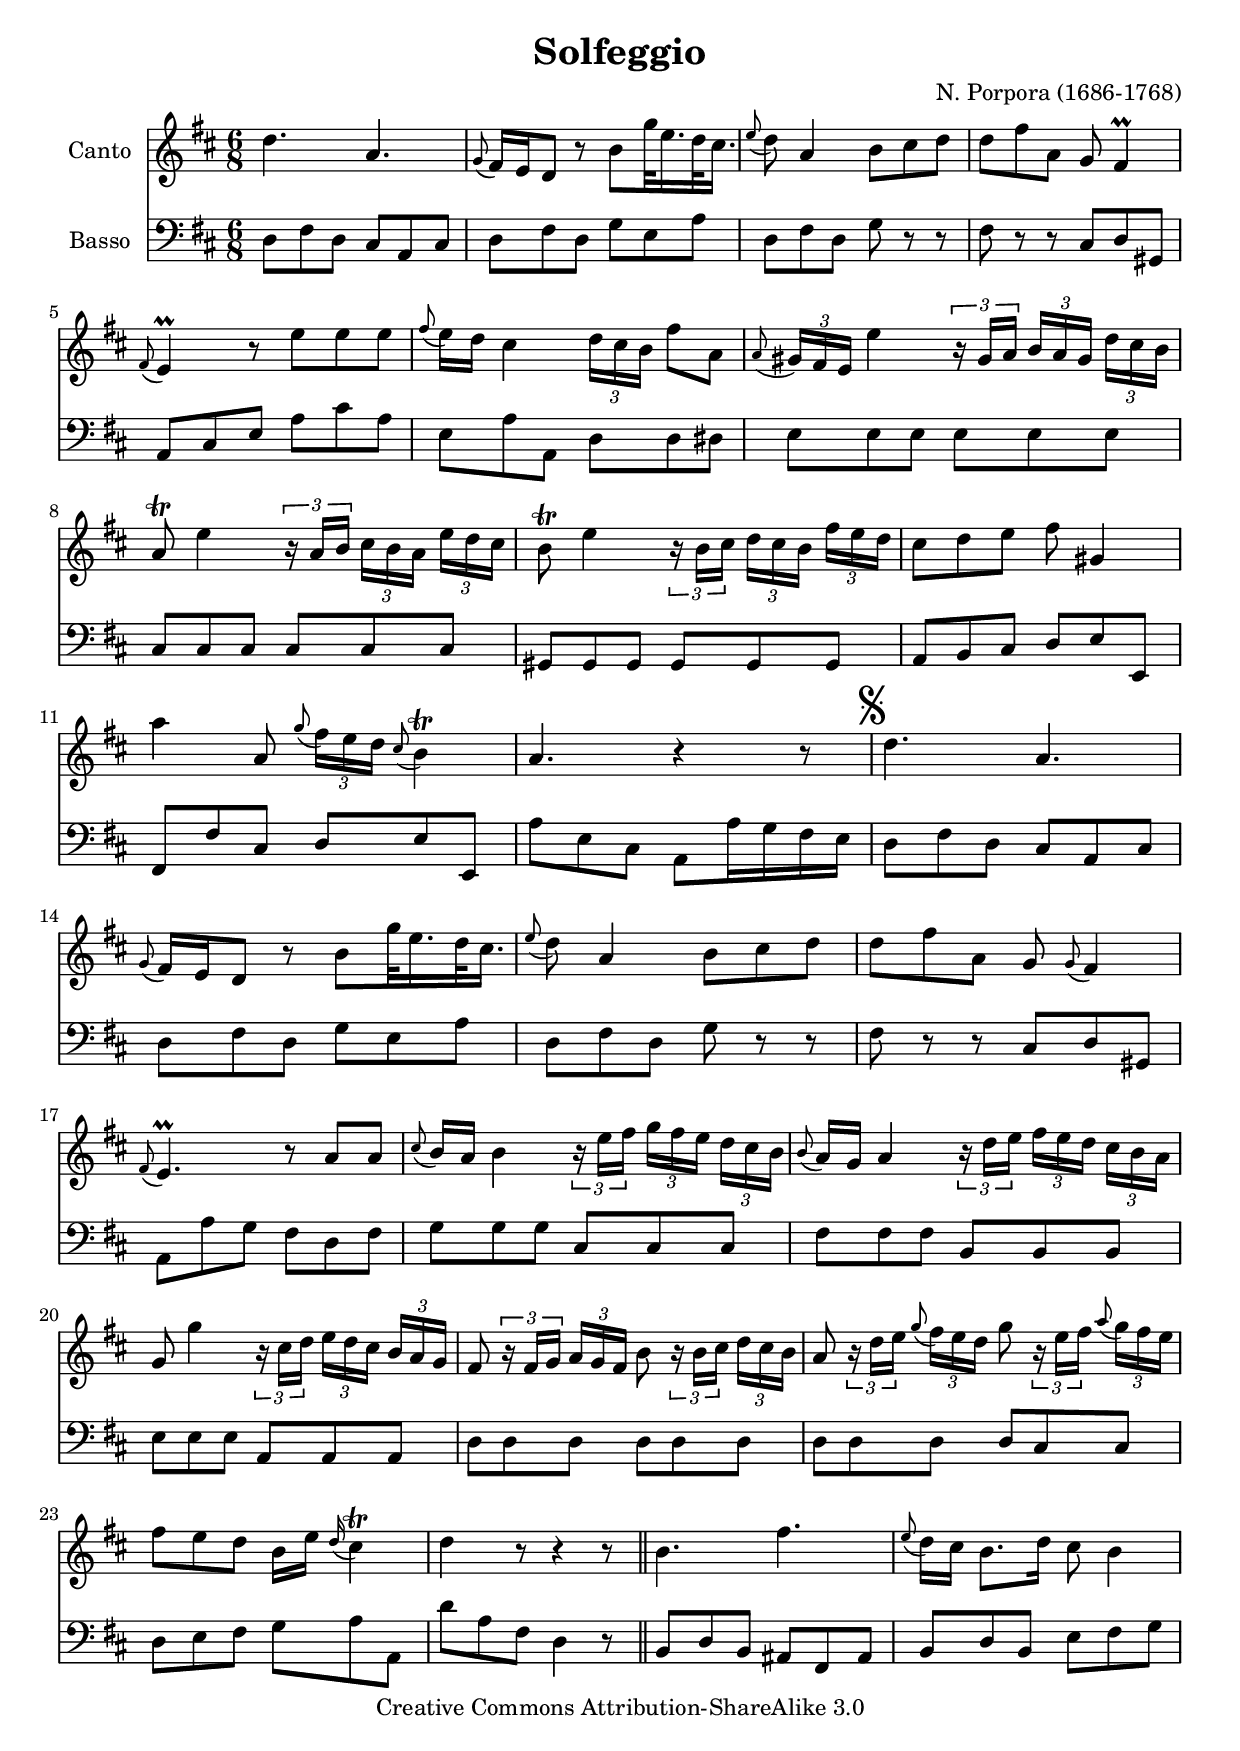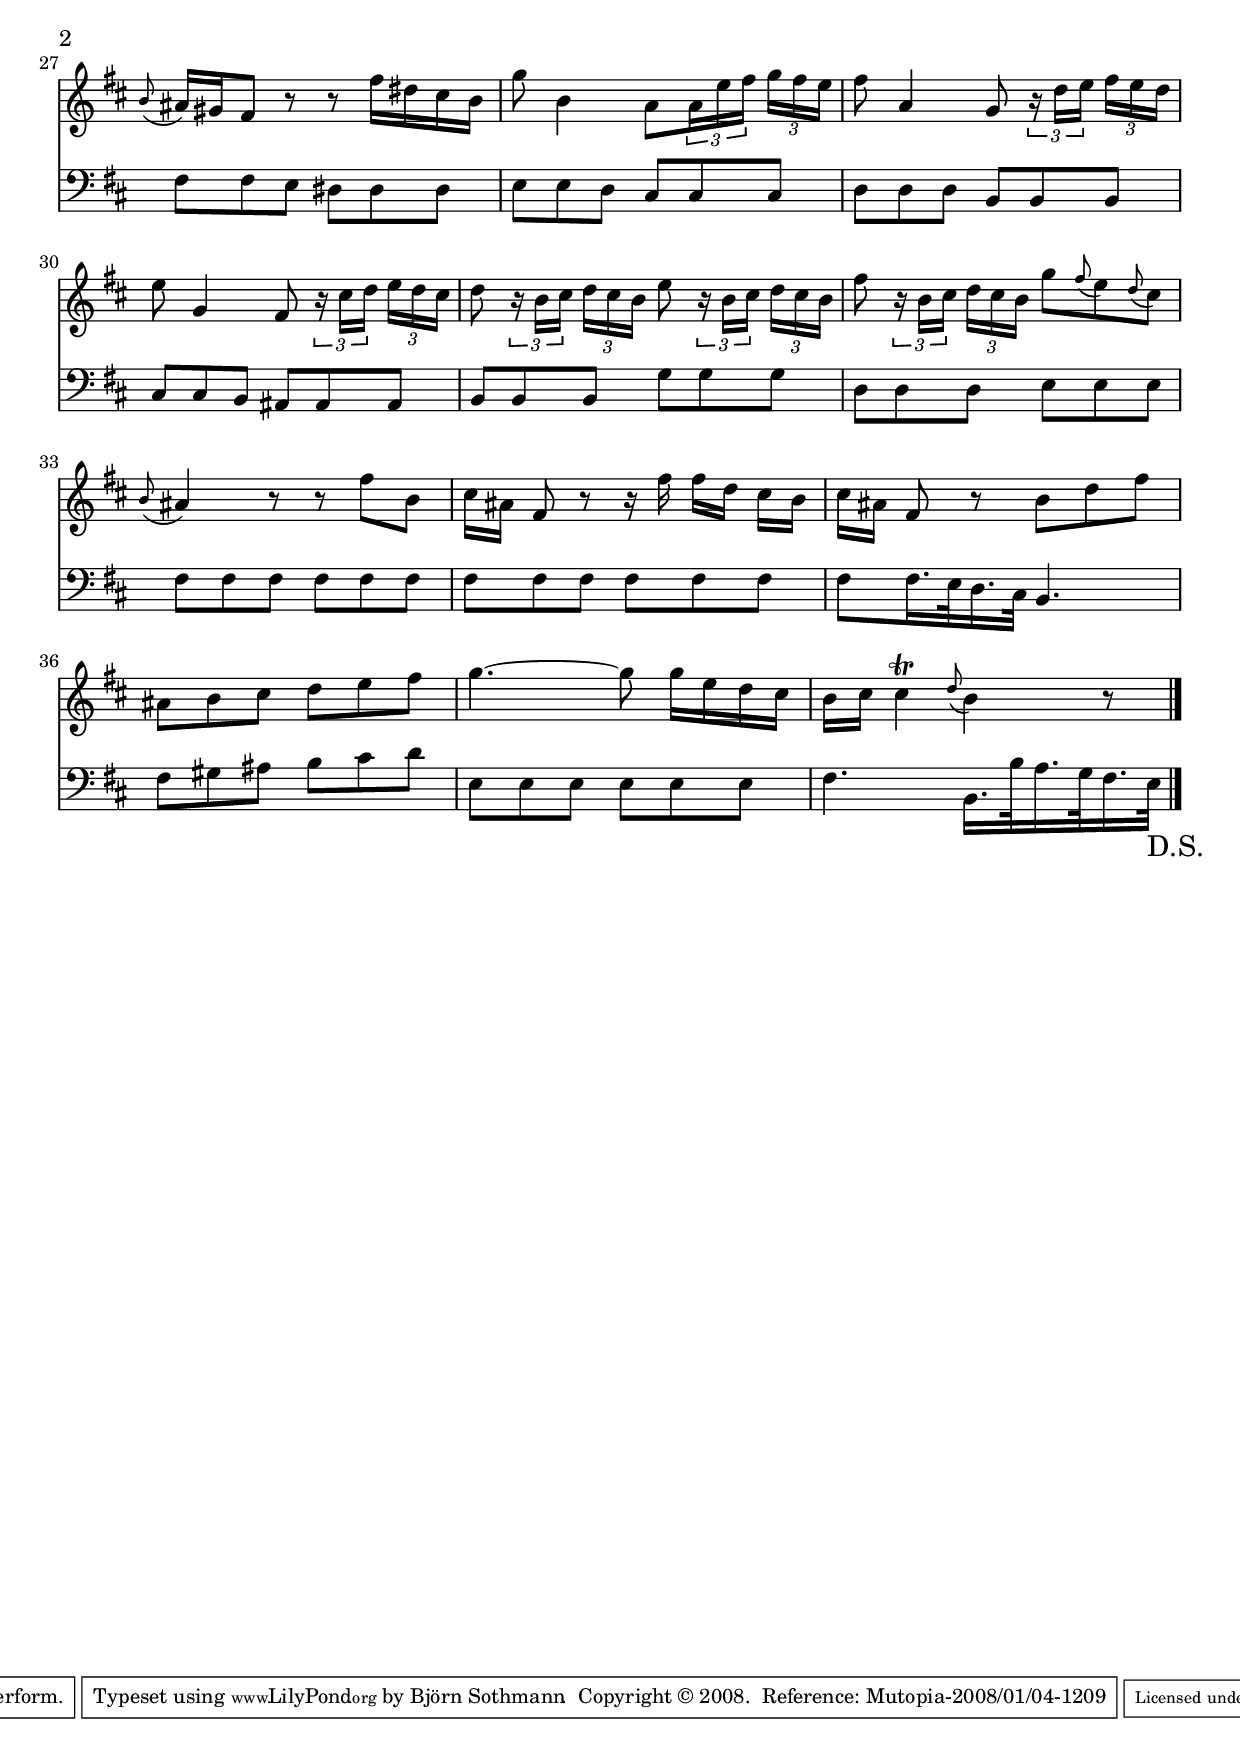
% Created on Wed Dec 26 22:30:12 CET 2007
\version "2.10.33"

\header {
	title = "Solfeggio"
	composer = "N. Porpora (1686-1768)"
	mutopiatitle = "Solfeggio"
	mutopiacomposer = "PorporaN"
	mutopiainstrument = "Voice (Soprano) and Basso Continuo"
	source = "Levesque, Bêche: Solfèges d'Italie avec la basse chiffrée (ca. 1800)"
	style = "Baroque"
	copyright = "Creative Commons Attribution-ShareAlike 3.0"
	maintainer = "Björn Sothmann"
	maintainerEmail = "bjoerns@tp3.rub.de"
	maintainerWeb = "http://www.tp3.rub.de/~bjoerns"
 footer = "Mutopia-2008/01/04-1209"
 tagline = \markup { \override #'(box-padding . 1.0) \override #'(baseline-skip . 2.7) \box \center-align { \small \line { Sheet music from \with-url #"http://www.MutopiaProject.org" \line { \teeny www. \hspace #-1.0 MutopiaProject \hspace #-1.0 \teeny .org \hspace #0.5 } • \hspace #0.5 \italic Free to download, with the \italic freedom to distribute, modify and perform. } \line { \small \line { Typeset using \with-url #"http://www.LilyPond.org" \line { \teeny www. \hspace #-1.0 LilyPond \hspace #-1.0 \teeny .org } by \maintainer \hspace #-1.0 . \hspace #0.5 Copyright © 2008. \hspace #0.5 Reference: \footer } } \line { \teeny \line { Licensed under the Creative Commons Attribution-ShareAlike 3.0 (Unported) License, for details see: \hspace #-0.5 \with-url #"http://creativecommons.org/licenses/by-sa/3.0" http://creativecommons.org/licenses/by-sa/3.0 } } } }
}

\include "deutsch.ly"


staffSoprano = \new Staff  {
	\time 6/8
	\override Score.MetronomeMark #'stencil = ##f
	\tempo 4 = 60 
	\set Staff.instrumentName="Canto"
	\set Staff.midiInstrument="oboe"
	\key d \major
	\clef treble
	\relative c'' {
		\autoBeamOff
		d4. a |
		\appoggiatura g8 fis16[ e d8] r h'[ g'32 e16. d32 cis16.] |
		\appoggiatura e8 d a4 h8[ cis d] |
		d[ fis a,] g fis4\prall |
		\appoggiatura fis8 e4\prall r8 e'[ e e] |
		\appoggiatura fis e16[ d] cis4 \times 2/3 {d16[ cis h]} fis'8[ a,] |
		\appoggiatura a8 \times 2/3 {gis16[ fis e]} e'4 \times 2/3 {r16 gis,[ a]} \times 2/3 {h[ a gis]} \times 2/3 {d'[ cis h]} |
		a8\trill e'4 \times 2/3 {r16 a,[ h]} \times 2/3 {cis[ h a]} \times 2/3 {e'[ d cis]} |
		h8\trill e4 \times 2/3 {r16 h[ cis]} \times 2/3 {d[ cis h]} \times 2/3 {fis'[ e d]} |
		cis8[ d e] fis gis,4 |
		a' a,8 \appoggiatura g' \times 2/3 {fis16[ e d]} \appoggiatura cis8 h4\trill |
		a4. r4 r8 \mark \markup { \musicglyph #"scripts.segno" } |
		d4. a |
		\appoggiatura g8 fis16[ e d8] r h'[ g'32 e16. d32 cis16.] |
		\appoggiatura e8 d a4 h8[ cis d] |
		d[ fis a,] g \appoggiatura g fis4 |
		\appoggiatura fis8 e4.\prall r8 a[ a] |
		\appoggiatura cis h16[ a] h4 \times 2/3 {r16 e[ fis]} \times 2/3 {g[ fis e]} \times 2/3 {d[ cis h]} |
		\appoggiatura h8 a16[ g] a4 \times 2/3 {r16 d[ e]} \times 2/3 {fis[ e d]} \times 2/3 {cis[ h a]} |
		g8 g'4 \times 2/3 {r16 cis,[ d]} \times 2/3 {e[ d cis]} \times 2/3 {h[ a g]} |
		fis8 \times 2/3 {r16 fis[ g]} \times 2/3 {a[ g fis]} h8 \times 2/3 {r16 h[ cis]} \times 2/3 {d[ cis h]} |
		a8 \times 2/3 {r16 d[ e]} \appoggiatura g8 \times 2/3 {fis16[ e d]} g8 \times 2/3 {r16 e[ fis]} \appoggiatura a8 \times 2/3 {g16[ fis e]} |
		fis8[ e d] h16[ e] \appoggiatura d cis4\trill |
		d r8 r4 r8 \bar "||" |
		h4. fis' |
		\appoggiatura e8 d16[ cis] h8.[ d16] cis8 h4 |
		\appoggiatura h8 ais16[ gis fis8] r r fis'16[ dis cis h] |
		g'8 h,4 a8[ \times 2/3 {a16 e' fis]} \times 2/3 {g[ fis e]} |
		fis8 a,4 g8 \times 2/3 {r16 d'[ e]} \times 2/3 {fis[ e d]} |
		e8 g,4 fis8 \times 2/3 {r16 cis'[ d]} \times 2/3 {e[ d cis]} |
		d8 \times 2/3 {r16 h[ cis]} \times 2/3 {d[ cis h]} e8 \times 2/3 {r16 h[ cis]} \times 2/3 {d[ cis h]} |
		fis'8 \times 2/3 {r16 h,[ cis]} \times 2/3 {d[ cis h]} g'8[ \appoggiatura fis e \appoggiatura d cis] |
		\appoggiatura h ais4 r8 r fis'[ h,] |
		cis16[ ais] fis8 r r16 fis' fis[ d] cis[ h] |
		cis[ ais] fis8 r h[ d fis] |
		ais,[ h cis] d[ e fis] |
		g4.~ g8 g16[ e d cis] |
		h[ cis] cis4\trill \appoggiatura d8 h4 r8 \override Score.RehearsalMark #'direction = #DOWN \once \override Score.RehearsalMark #'break-visibility =
		#begin-of-line-invisible \mark \markup { "D.S." } |
	\bar "|."
	}

}
staffCello = \new Staff  {
	\set Staff.instrumentName="Basso"
	\set Staff.midiInstrument="harpsichord"
	\key d \major
	\clef bass
	\relative c {
		d8 fis d cis a cis |
		d fis d g e a |
		d, fis d g r r |
		fis r r cis d gis, |
		a cis e a cis a |
		e a a, d d dis |
		e e e e e e |
		cis cis cis cis cis cis |
		gis gis gis gis gis gis |
		a h cis d e e, |
		fis fis' cis d e e, |
		a' e cis a a'16 g fis e |
		d8 fis d cis a cis |
		d fis d g e a |
		d, fis d g r r |
		fis r r cis d gis, |
		a a' g fis d fis |
		g g g cis, cis cis |
		fis fis fis h, h h |
		e e e a, a a |
		d d d d d d |
		d d d d cis cis |
		d e fis g a a, |
		d' a fis d4 r8 \bar "||" |
		h d h ais fis ais |
		h d h e fis g |
		fis fis e dis dis dis |
		e e d cis cis cis |
		d d d h h h |
		cis cis h ais ais ais |
		h h h g' g g |
		d d d e e e |
		fis fis fis fis fis fis |
		fis fis fis fis fis fis |
		fis fis16. e32 d16. cis32 h4. |
		fis'8 gis ais h cis d |
		e, e e e e e |
		fis4. h,16. h'32 a16. g32 fis16. e32 |
	\bar "|."
	}

}


\score {
	<<
		\staffSoprano
		\staffCello
	>>
	
	\midi {
	}

	\layout  {
	}
}

\paper {
}

